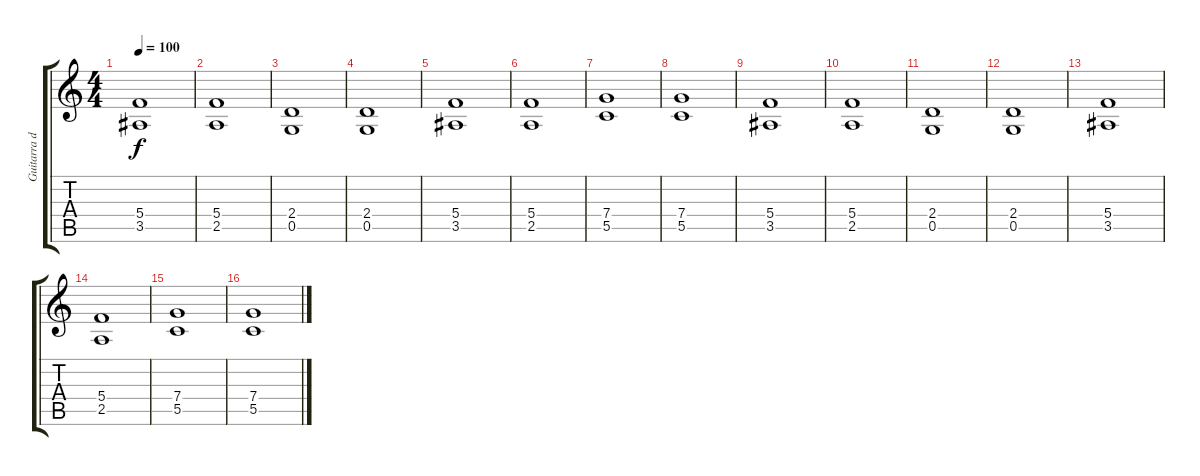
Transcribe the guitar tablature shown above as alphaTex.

\track ("Guitarra distor 2" "Guitarra d") {instrument distortionguitar}
\staff {score tabs}
\tuning (D4 A3 F3 C3 G2 D2) {hide}
\ts (4 4)
\tempo 100
\clef g2
\ks c
(5.4 3.5).1{dy f} |
(5.4 2.5).1 |
(2.4 0.5).1 |
(2.4 0.5).1 |
(5.4 3.5).1 |
(5.4 2.5).1 |
(7.4 5.5).1 |
(7.4 5.5).1 |
(5.4 3.5).1 |
(5.4 2.5).1 |
(2.4 0.5).1 |
(2.4 0.5).1 |
(5.4 3.5).1 |
(5.4 2.5).1 |
(7.4 5.5).1 |
(7.4 5.5).1
